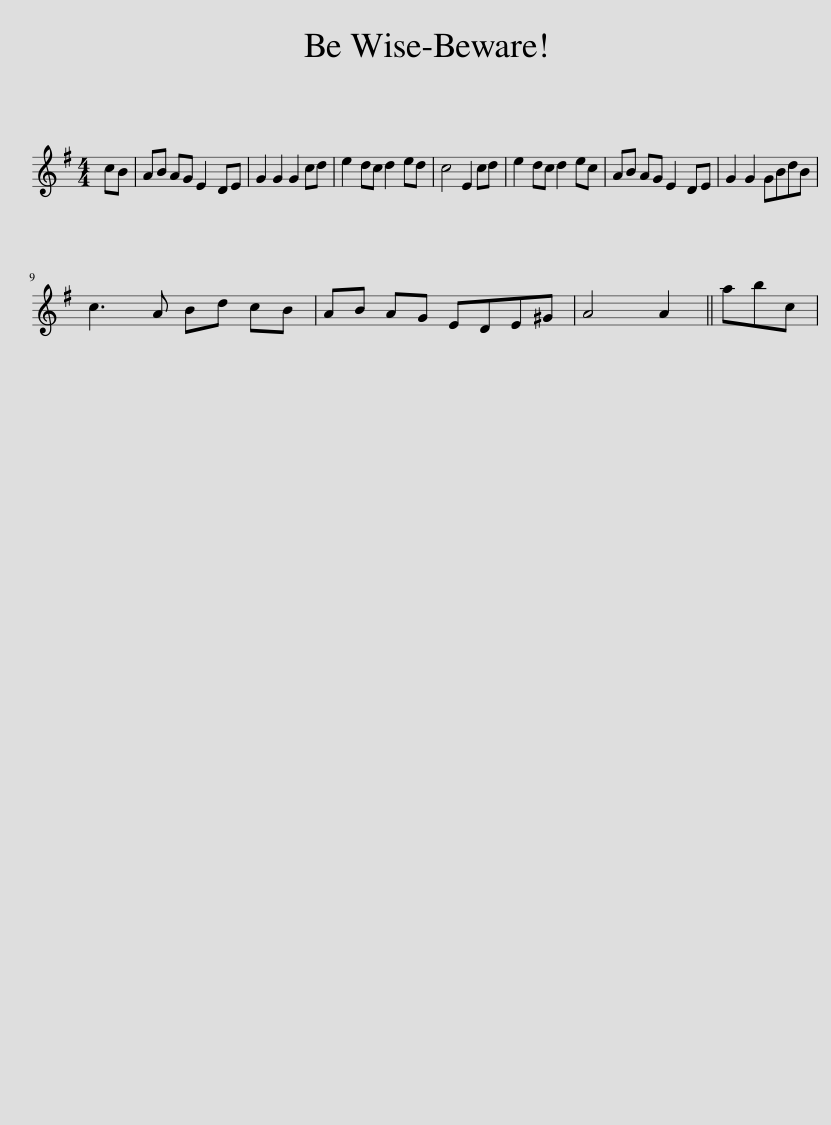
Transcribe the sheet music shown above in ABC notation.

X:1
L:1/8
M:4/4
I:linebreak $
K:G
V:1 treble
V:1
 cB | AB AG E2 DE | G2 G2 G2 cd | e2 dc d2 ed | c4 E2 cd | %5
 e2 dc d2 ec | AB AG E2 DE | G2 G2 GBdB |$ c3 A Bd cB | AB AG EDE^G | %10
 A4 A2 || abc | %12
